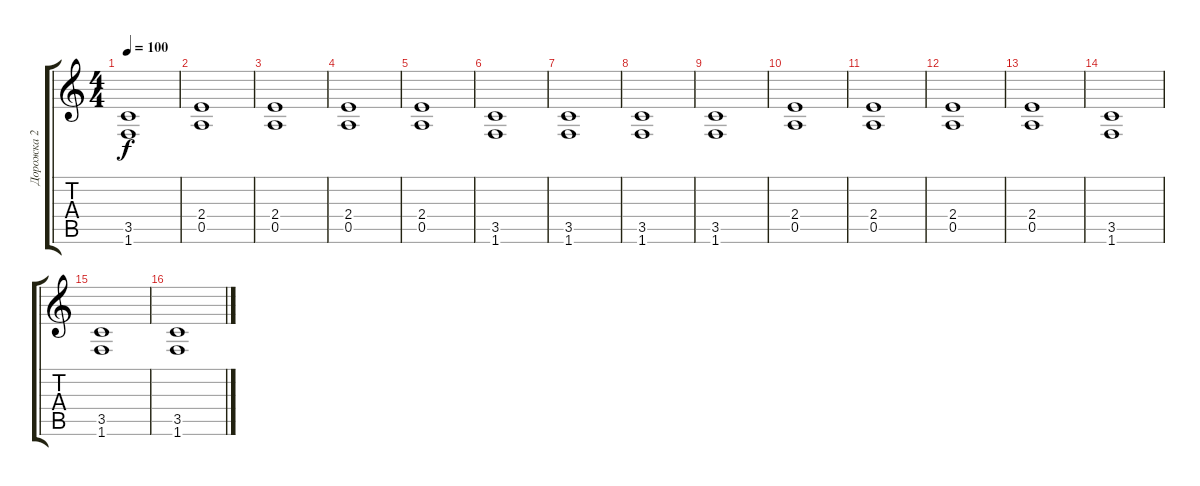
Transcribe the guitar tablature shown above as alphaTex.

\track ("Дорожка 2" "Дорожка 2") {instrument distortionguitar}
\staff {score tabs}
\tuning (E4 B3 G3 D3 A2 E2) {hide}
\ts (4 4)
\tempo 100
\clef g2
\ks c
(3.5 1.6).1{dy f} |
(2.4 0.5).1 |
(2.4 0.5).1 |
(2.4 0.5).1 |
(2.4 0.5).1 |
(3.5 1.6).1 |
(3.5 1.6).1 |
(3.5 1.6).1 |
(3.5 1.6).1 |
(2.4 0.5).1 |
(2.4 0.5).1 |
(2.4 0.5).1 |
(2.4 0.5).1 |
(3.5 1.6).1 |
(3.5 1.6).1 |
(3.5 1.6).1
